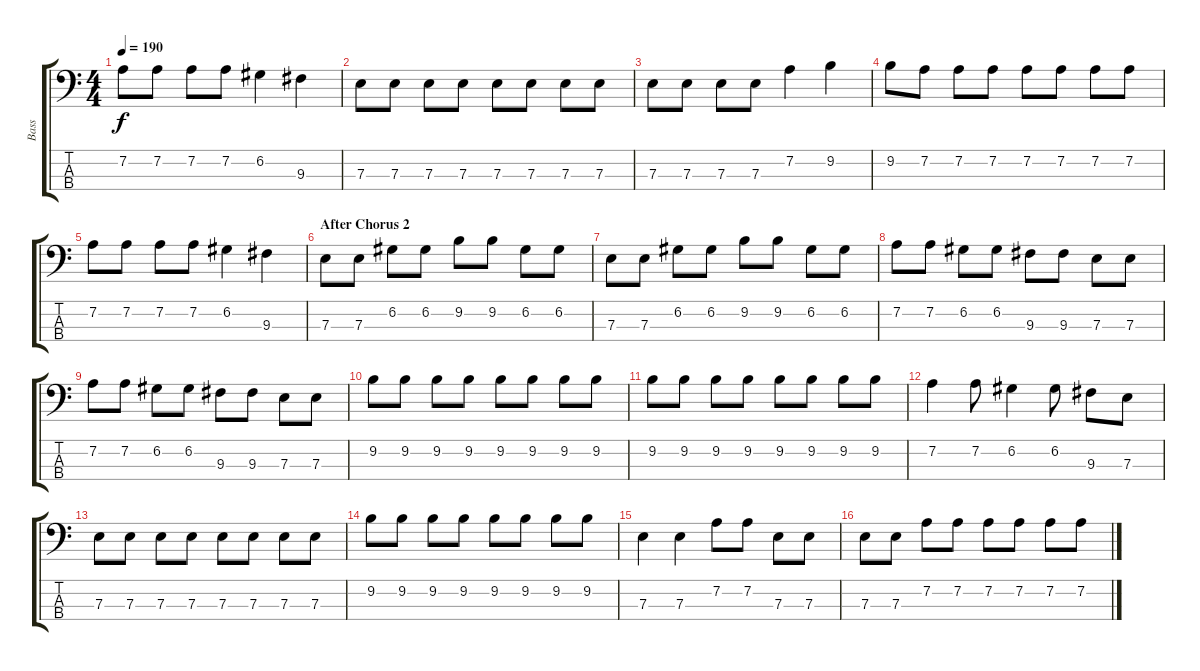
\track ("Bass" "Bass") {instrument acousticguitarnylon}
\staff {score tabs}
\tuning (G2 D2 A1 E1) {hide}
\ts (4 4)
\tempo 190
\clef f4
\ks c
7.2.8{dy f} 7.2.8 7.2.8 7.2.8 6.2.4 9.3.4 |
7.3.8 7.3.8 7.3.8 7.3.8 7.3.8 7.3.8 7.3.8 7.3.8 |
7.3.8 7.3.8 7.3.8 7.3.8 7.2.4 9.2.4 |
9.2.8 7.2.8 7.2.8 7.2.8 7.2.8 7.2.8 7.2.8 7.2.8 |
7.2.8 7.2.8 7.2.8 7.2.8 6.2.4 9.3.4 |
\section ("" "After Chorus 2")
7.3.8 7.3.8 6.2.8 6.2.8 9.2.8 9.2.8 6.2.8 6.2.8 |
7.3.8 7.3.8 6.2.8 6.2.8 9.2.8 9.2.8 6.2.8 6.2.8 |
7.2.8 7.2.8 6.2.8 6.2.8 9.3.8 9.3.8 7.3.8 7.3.8 |
7.2.8 7.2.8 6.2.8 6.2.8 9.3.8 9.3.8 7.3.8 7.3.8 |
9.2.8 9.2.8 9.2.8 9.2.8 9.2.8 9.2.8 9.2.8 9.2.8 |
9.2.8 9.2.8 9.2.8 9.2.8 9.2.8 9.2.8 9.2.8 9.2.8 |
7.2.4 7.2.8 6.2.4 6.2.8 9.3.8 7.3.8 |
7.3.8 7.3.8 7.3.8 7.3.8 7.3.8 7.3.8 7.3.8 7.3.8 |
9.2.8 9.2.8 9.2.8 9.2.8 9.2.8 9.2.8 9.2.8 9.2.8 |
7.3.4 7.3.4 7.2.8 7.2.8 7.3.8 7.3.8 |
7.3.8 7.3.8 7.2.8 7.2.8 7.2.8 7.2.8 7.2.8 7.2.8
